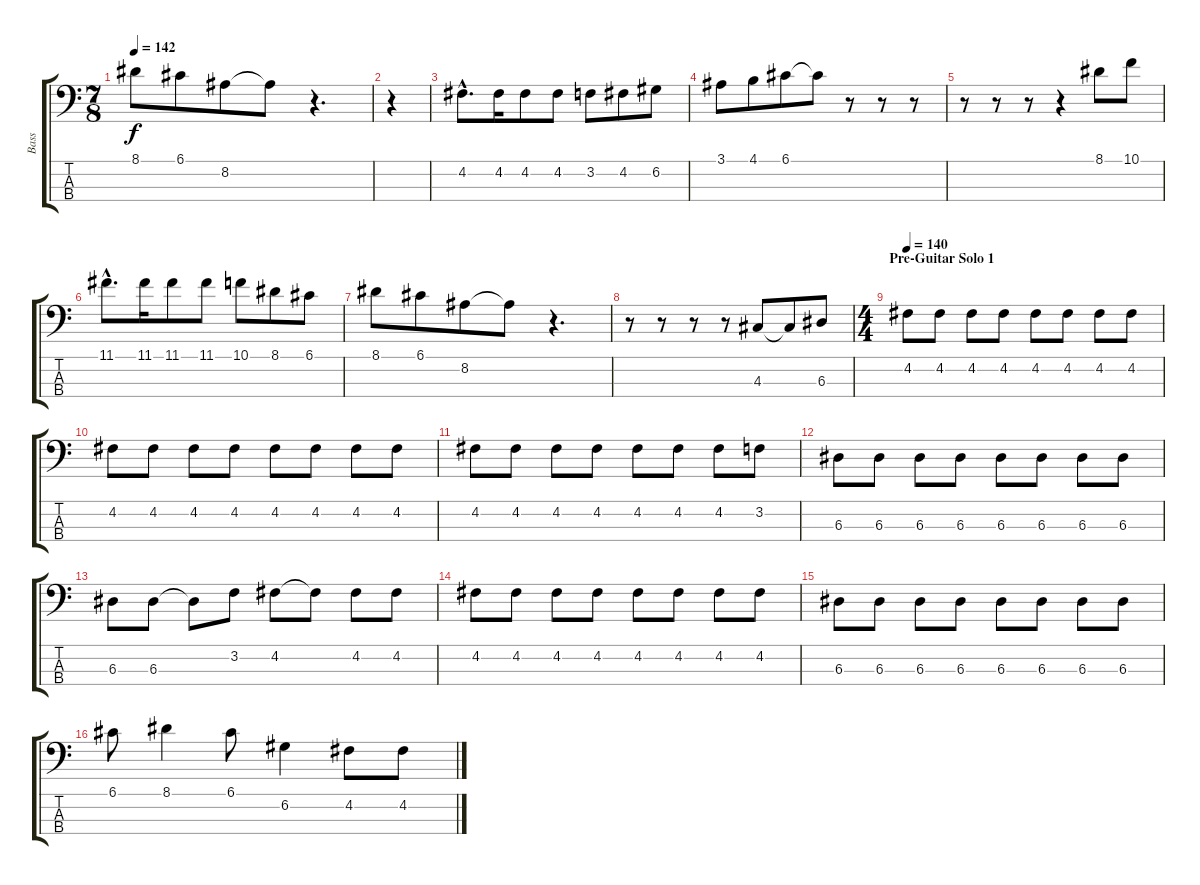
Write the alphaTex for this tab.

\track ("Bass" "Bass") {instrument electricbasspick}
\staff {score tabs}
\tuning (G2 D2 A1 E1) {hide}
\ts (7 8)
\tempo 142
\clef f4
\ks c
8.1.8{dy f} 6.1.8 8.2.8 8.2{t}.8 r.4{d} |
r.4 |
4.2{hac}.8{d} 4.2.16 4.2.8 4.2.8 3.2.8 4.2.8 6.2.8 |
3.1.8 4.1.8 6.1.8 6.1{t}.8 r.8 r.8 r.8 |
r.8 r.8 r.8 r.4 8.1.8 10.1.8 |
11.1{hac}.8{d} 11.1.16 11.1.8 11.1.8 10.1.8 8.1.8 6.1.8 |
8.1.8 6.1.8 8.2.8 8.2{t}.8 r.4{d} |
r.8 r.8 r.8 r.8 4.3.8 4.3{t}.8 6.3.8 |
\ts (4 4)
\section ("" "Pre-Guitar Solo 1")
\tempo 140
4.2.8 4.2.8 4.2.8 4.2.8 4.2.8 4.2.8 4.2.8 4.2.8 |
4.2.8 4.2.8 4.2.8 4.2.8 4.2.8 4.2.8 4.2.8 4.2.8 |
4.2.8 4.2.8 4.2.8 4.2.8 4.2.8 4.2.8 4.2.8 3.2.8 |
6.3.8 6.3.8 6.3.8 6.3.8 6.3.8 6.3.8 6.3.8 6.3.8 |
6.3.8 6.3.8 6.3{t}.8 3.2.8 4.2.8 4.2{t}.8 4.2.8 4.2.8 |
4.2.8 4.2.8 4.2.8 4.2.8 4.2.8 4.2.8 4.2.8 4.2.8 |
6.3.8 6.3.8 6.3.8 6.3.8 6.3.8 6.3.8 6.3.8 6.3.8 |
6.1.8 8.1.4 6.1.8 6.2.4 4.2.8 4.2.8
